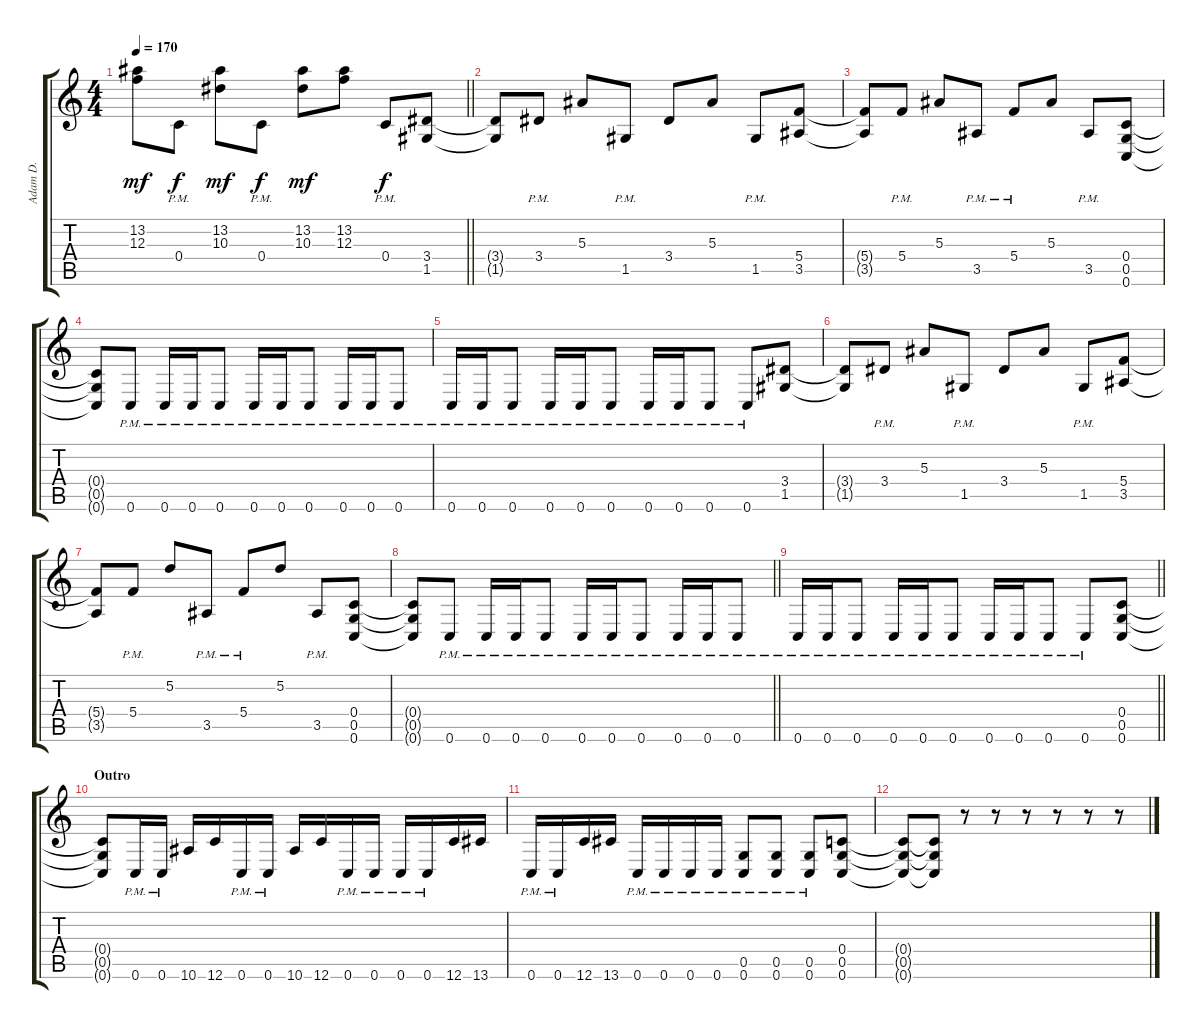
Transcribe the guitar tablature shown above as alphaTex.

\track ("Adam D." "Adam D.") {instrument distortionguitar}
\staff {score tabs}
\tuning (D4 A3 F3 C3 G2 C2) {hide}
\ts (4 4)
\tempo 170
\clef g2
\barLineRight lightlight
\ks c
(13.2 12.3).8{dy mf} 0.4{pm}.8{dy f} (13.2 10.3).8{dy mf} 0.4{pm}.8{dy f} (13.2 10.3).8{dy mf} (13.2 12.3).8 0.4{pm}.8{dy f} (3.4 1.5).8 |
(3.4{t} 1.5{t}).8 3.4{pm}.8 5.3.8 1.5{pm}.8 3.4.8 5.3.8 1.5{pm}.8 (5.4 3.5).8 |
(5.4{t} 3.5{t}).8 5.4{pm}.8 5.3.8 3.5{pm}.8 5.4{pm}.8 5.3.8 3.5{pm}.8 (0.4 0.5 0.6).8 |
(0.4{t} 0.5{t} 0.6{t}).8 0.6{pm}.8 0.6{pm}.16 0.6{pm}.16 0.6{pm}.8 0.6{pm}.16 0.6{pm}.16 0.6{pm}.8 0.6{pm}.16 0.6{pm}.16 0.6{pm}.8 |
0.6{pm}.16 0.6{pm}.16 0.6{pm}.8 0.6{pm}.16 0.6{pm}.16 0.6{pm}.8 0.6{pm}.16 0.6{pm}.16 0.6{pm}.8 0.6{pm}.8 (3.4 1.5).8 |
(3.4{t} 1.5{t}).8 3.4{pm}.8 5.3.8 1.5{pm}.8 3.4.8 5.3.8 1.5{pm}.8 (5.4 3.5).8 |
(5.4{t} 3.5{t}).8 5.4{pm}.8 5.2.8 3.5{pm}.8 5.4{pm}.8 5.2.8 3.5{pm}.8 (0.4 0.5 0.6).8 |
\barLineRight lightlight
(0.4{t} 0.5{t} 0.6{t}).8 0.6{pm}.8 0.6{pm}.16 0.6{pm}.16 0.6{pm}.8 0.6{pm}.16 0.6{pm}.16 0.6{pm}.8 0.6{pm}.16 0.6{pm}.16 0.6{pm}.8 |
\barLineRight lightlight
0.6{pm}.16 0.6{pm}.16 0.6{pm}.8 0.6{pm}.16 0.6{pm}.16 0.6{pm}.8 0.6{pm}.16 0.6{pm}.16 0.6{pm}.8 0.6{pm}.8 (0.4 0.5 0.6).8 |
\section ("" "Outro")
(0.4{t} 0.5{t} 0.6{t}).8 0.6{pm}.16 0.6{pm}.16 10.6.16 12.6.16 0.6{pm}.16 0.6{pm}.16 10.6.16 12.6.16 0.6{pm}.16 0.6{pm}.16 0.6{pm}.16 0.6{pm}.16 12.6.16 13.6.16 |
0.6{pm}.16 0.6{pm}.16 12.6.16 13.6.16 0.6{pm}.16 0.6{pm}.16 0.6{pm}.16 0.6{pm}.16 (0.5{pm} 0.6{pm}).8 (0.5{pm} 0.6{pm}).8 (0.5{pm} 0.6{pm}).8 (0.4 0.5 0.6).8 |
(0.4{t} 0.5{t} 0.6{t}).8 (0.4{t} 0.5{t} 0.6{t}).8 r.8 r.8 r.8 r.8 r.8 r.8
